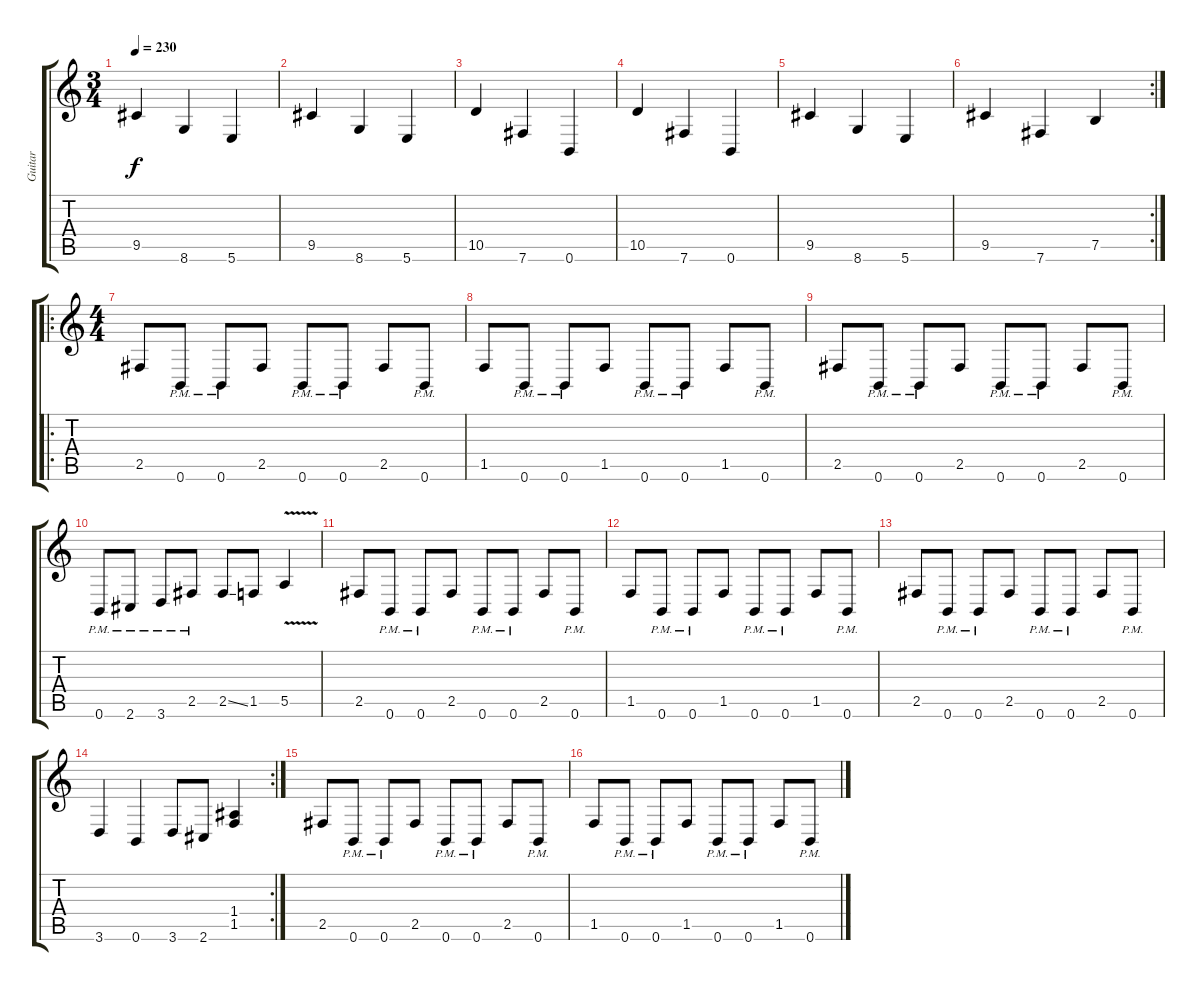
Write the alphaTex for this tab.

\track ("Guitar" "Guitar") {instrument distortionguitar}
\staff {score tabs}
\tuning (B3 Gb3 D3 A2 E2 B1) {hide}
\ts (3 4)
\tempo 230
\clef g2
\ks c
9.5.4{dy f} 8.6.4 5.6.4 |
9.5.4 8.6.4 5.6.4 |
10.5.4 7.6.4 0.6.4 |
10.5.4 7.6.4 0.6.4 |
9.5.4 8.6.4 5.6.4 |
\rc 2
9.5.4 7.6.4 7.5.4 |
\ro
\ts (4 4)
2.5.8 0.6{pm}.8 0.6{pm}.8 2.5.8 0.6{pm}.8 0.6{pm}.8 2.5.8 0.6{pm}.8 |
1.5.8 0.6{pm}.8 0.6{pm}.8 1.5.8 0.6{pm}.8 0.6{pm}.8 1.5.8 0.6{pm}.8 |
2.5.8 0.6{pm}.8 0.6{pm}.8 2.5.8 0.6{pm}.8 0.6{pm}.8 2.5.8 0.6{pm}.8 |
0.6{pm}.8 2.6{pm}.8 3.6{pm}.8 2.5{pm}.8 2.5{ss}.8 1.5.8 5.5{v}.4 |
2.5.8 0.6{pm}.8 0.6{pm}.8 2.5.8 0.6{pm}.8 0.6{pm}.8 2.5.8 0.6{pm}.8 |
1.5.8 0.6{pm}.8 0.6{pm}.8 1.5.8 0.6{pm}.8 0.6{pm}.8 1.5.8 0.6{pm}.8 |
2.5.8 0.6{pm}.8 0.6{pm}.8 2.5.8 0.6{pm}.8 0.6{pm}.8 2.5.8 0.6{pm}.8 |
\rc 2
3.6.4 0.6.4 3.6.8 2.6.8 (1.4 1.5).4 |
2.5.8 0.6{pm}.8 0.6{pm}.8 2.5.8 0.6{pm}.8 0.6{pm}.8 2.5.8 0.6{pm}.8 |
1.5.8 0.6{pm}.8 0.6{pm}.8 1.5.8 0.6{pm}.8 0.6{pm}.8 1.5.8 0.6{pm}.8
